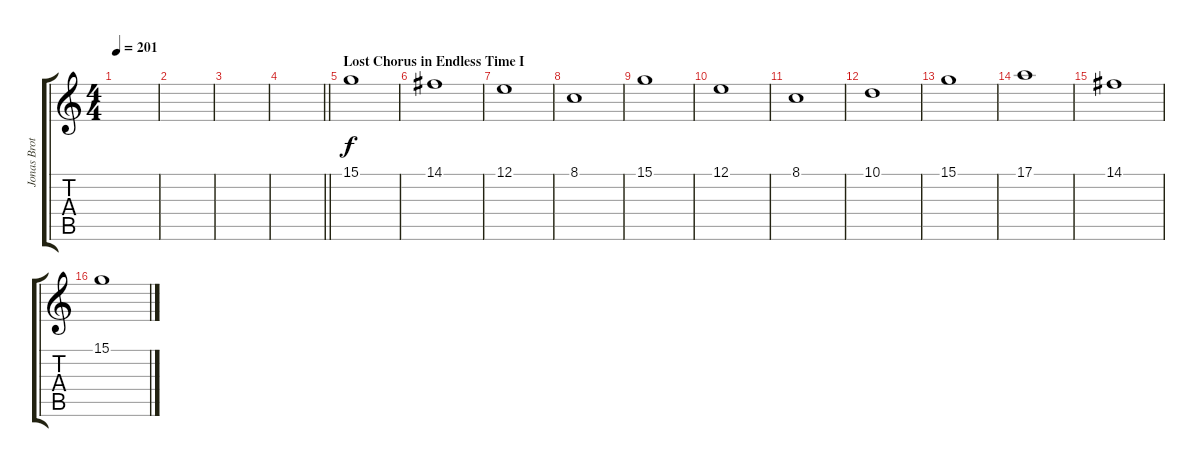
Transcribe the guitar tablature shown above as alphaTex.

\track ("Jonas Brothers" "Jonas Brot") {instrument choiraahs}
\staff {score tabs}
\tuning (E4 B3 G3 D3 A2 E2) {hide}
\ts (4 4)
\tempo 201
\clef g2
\ks c
|
|
|
\barLineRight lightlight
|
\section ("" "Lost Chorus in Endless Time I")
15.1.1 |
14.1.1 |
12.1.1 |
8.1.1 |
15.1.1 |
12.1.1 |
8.1.1 |
10.1.1 |
15.1.1 |
17.1.1 |
14.1.1 |
15.1.1
